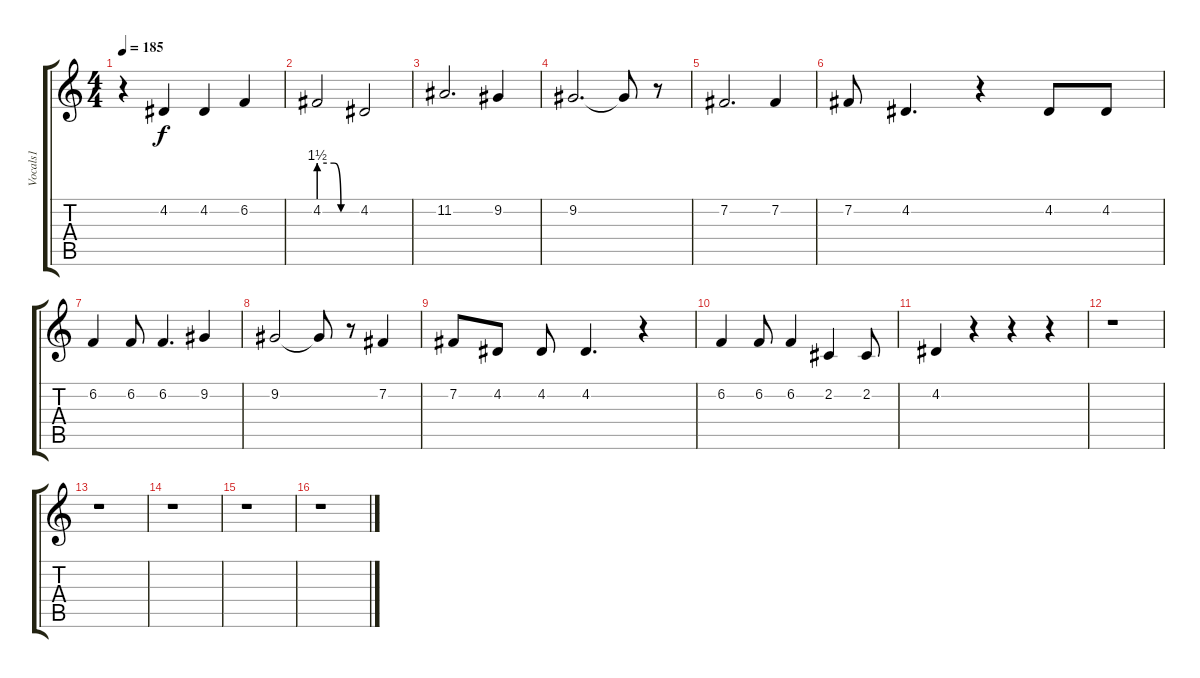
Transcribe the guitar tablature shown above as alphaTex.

\track ("Vocals1" "Vocals1") {instrument lead2sawtooth}
\staff {score tabs}
\tuning (E4 B3 G3 D3 A2 E2) {hide}
\ts (4 4)
\tempo 185
\clef g2
\ks c
r.4{dy f} 4.2.4 4.2.4 6.2.4 |
4.2{be (custom 0 6 24 6 35 0 60 0)}.2 4.2.2 |
11.2.2{d} 9.2.4 |
9.2.2{d} 9.2{t}.8 r.8 |
7.2.2{d} 7.2.4 |
7.2.8 4.2.4{d} r.4 4.2.8 4.2.8 |
6.2.4 6.2.8 6.2.4{d} 9.2.4 |
9.2.2 9.2{t}.8 r.8 7.2.4 |
7.2.8 4.2.8 4.2.8 4.2.4{d} r.4 |
6.2.4 6.2.8 6.2.4 2.2.4 2.2.8 |
\section ("" "")
4.2.4 r.4 r.4 r.4 |
r.1 |
r.1 |
r.1 |
\section ("" "")
r.1 |
r.1
